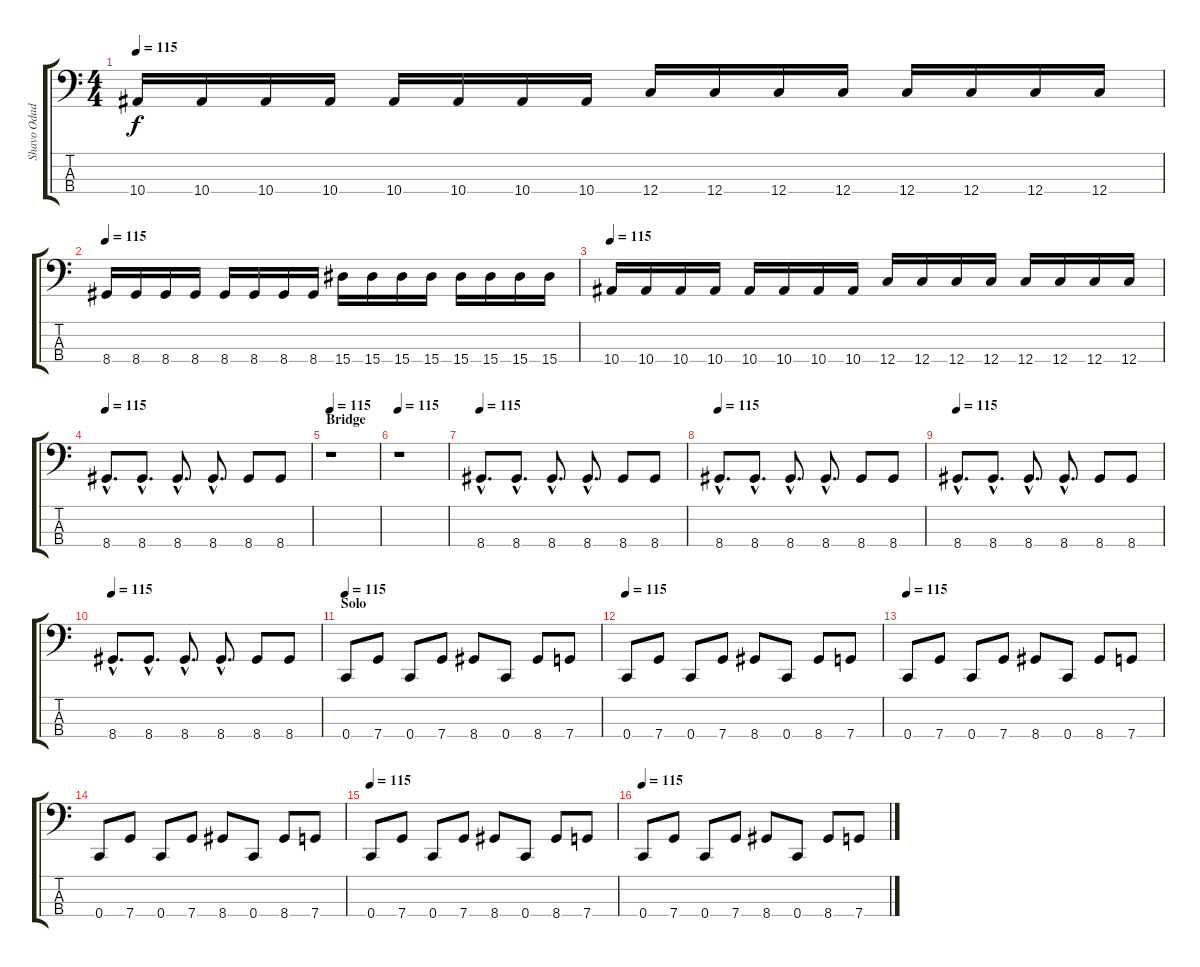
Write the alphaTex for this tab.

\track ("Shavo Odadjian" "Shavo Odad") {instrument electricbasspick}
\staff {score tabs}
\tuning (F2 C2 G1 C1) {hide}
\ts (4 4)
\tempo 115
\clef f4
\ks c
10.4.16{dy f} 10.4.16 10.4.16 10.4.16 10.4.16 10.4.16 10.4.16 10.4.16 12.4.16 12.4.16 12.4.16 12.4.16 12.4.16 12.4.16 12.4.16 12.4.16 |
\tempo 115
8.4.16 8.4.16 8.4.16 8.4.16 8.4.16 8.4.16 8.4.16 8.4.16 15.4.16 15.4.16 15.4.16 15.4.16 15.4.16 15.4.16 15.4.16 15.4.16 |
\tempo 115
10.4.16 10.4.16 10.4.16 10.4.16 10.4.16 10.4.16 10.4.16 10.4.16 12.4.16 12.4.16 12.4.16 12.4.16 12.4.16 12.4.16 12.4.16 12.4.16 |
\tempo 115
8.4{hac}.8{d} 8.4{hac}.8{d} 8.4{hac}.8{d} 8.4{hac}.8{d} 8.4.8 8.4.8 |
\section ("" "Bridge")
\tempo 115
r.1 |
\tempo 115
r.1 |
\tempo 115
8.4{hac}.8{d} 8.4{hac}.8{d} 8.4{hac}.8{d} 8.4{hac}.8{d} 8.4.8 8.4.8 |
\tempo 115
8.4{hac}.8{d} 8.4{hac}.8{d} 8.4{hac}.8{d} 8.4{hac}.8{d} 8.4.8 8.4.8 |
\tempo 115
8.4{hac}.8{d} 8.4{hac}.8{d} 8.4{hac}.8{d} 8.4{hac}.8{d} 8.4.8 8.4.8 |
\tempo 115
8.4{hac}.8{d} 8.4{hac}.8{d} 8.4{hac}.8{d} 8.4{hac}.8{d} 8.4.8 8.4.8 |
\section ("" "Solo")
\tempo 115
0.4.8 7.4.8 0.4.8 7.4.8 8.4.8 0.4.8 8.4.8 7.4.8 |
\tempo 115
0.4.8 7.4.8 0.4.8 7.4.8 8.4.8 0.4.8 8.4.8 7.4.8 |
\tempo 115
0.4.8 7.4.8 0.4.8 7.4.8 8.4.8 0.4.8 8.4.8 7.4.8 |
0.4.8 7.4.8 0.4.8 7.4.8 8.4.8 0.4.8 8.4.8 7.4.8 |
\tempo 115
0.4.8 7.4.8 0.4.8 7.4.8 8.4.8 0.4.8 8.4.8 7.4.8 |
\tempo 115
0.4.8 7.4.8 0.4.8 7.4.8 8.4.8 0.4.8 8.4.8 7.4.8
